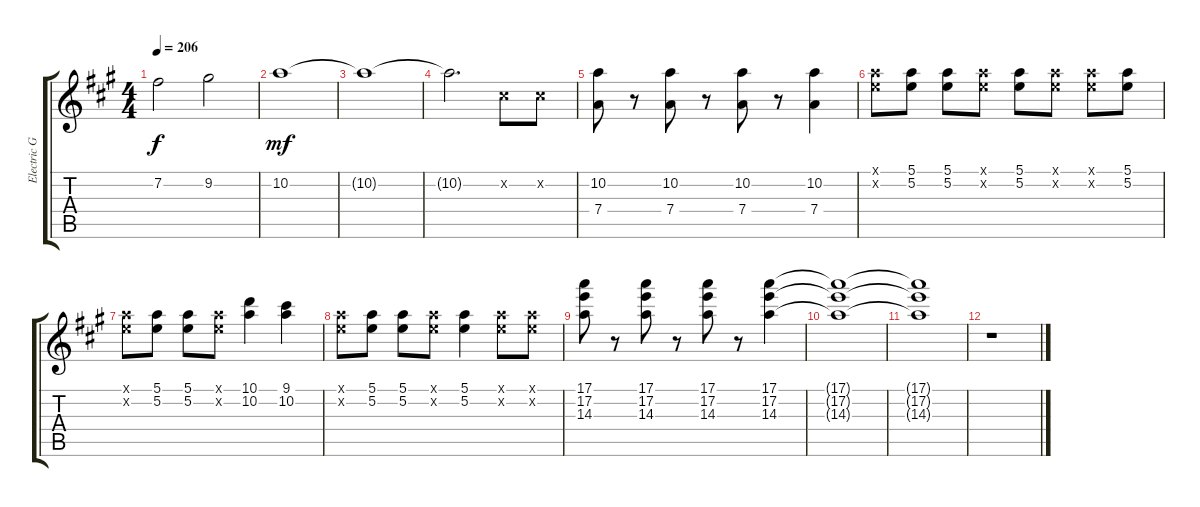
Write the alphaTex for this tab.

\track ("Electric Guitar" "Electric G") {instrument distortionguitar}
\staff {score tabs}
\tuning (E4 B3 G3 D3 A2 E2) {hide}
\ts (4 4)
\tempo 206
\clef g2
\ks a
7.2.2{dy f} 9.2.2 |
10.2.1{dy mf} |
10.2{t}.1 |
10.2{t}.2{d} 2.2{x}.8 2.2{x}.8 |
(10.2 7.4).8 r.8 (10.2 7.4).8 r.8 (10.2 7.4).8 r.8 (10.2 7.4).4 |
(5.1{x} 5.2{x}).8 (5.1 5.2).8 (5.1 5.2).8 (5.1{x} 5.2{x}).8 (5.1 5.2).8 (5.1{x} 5.2{x}).8 (5.1{x} 5.2{x}).8 (5.1 5.2).8 |
(5.1{x} 5.2{x}).8 (5.1 5.2).8 (5.1 5.2).8 (5.1{x} 5.2{x}).8 (10.1 10.2).4 (9.1 10.2).4 |
(5.1{x} 5.2{x}).8 (5.1 5.2).8 (5.1 5.2).8 (5.1{x} 5.2{x}).8 (5.1 5.2).4 (5.1{x} 5.2{x}).8 (5.1{x} 5.2{x}).8 |
(17.1 17.2 14.3).8 r.8 (17.1 17.2 14.3).8 r.8 (17.1 17.2 14.3).8 r.8 (17.1 17.2 14.3).4 |
(17.1{t} 17.2{t} 14.3{t}).1 |
(17.1{t} 17.2{t} 14.3{t}).1 |
r.1
